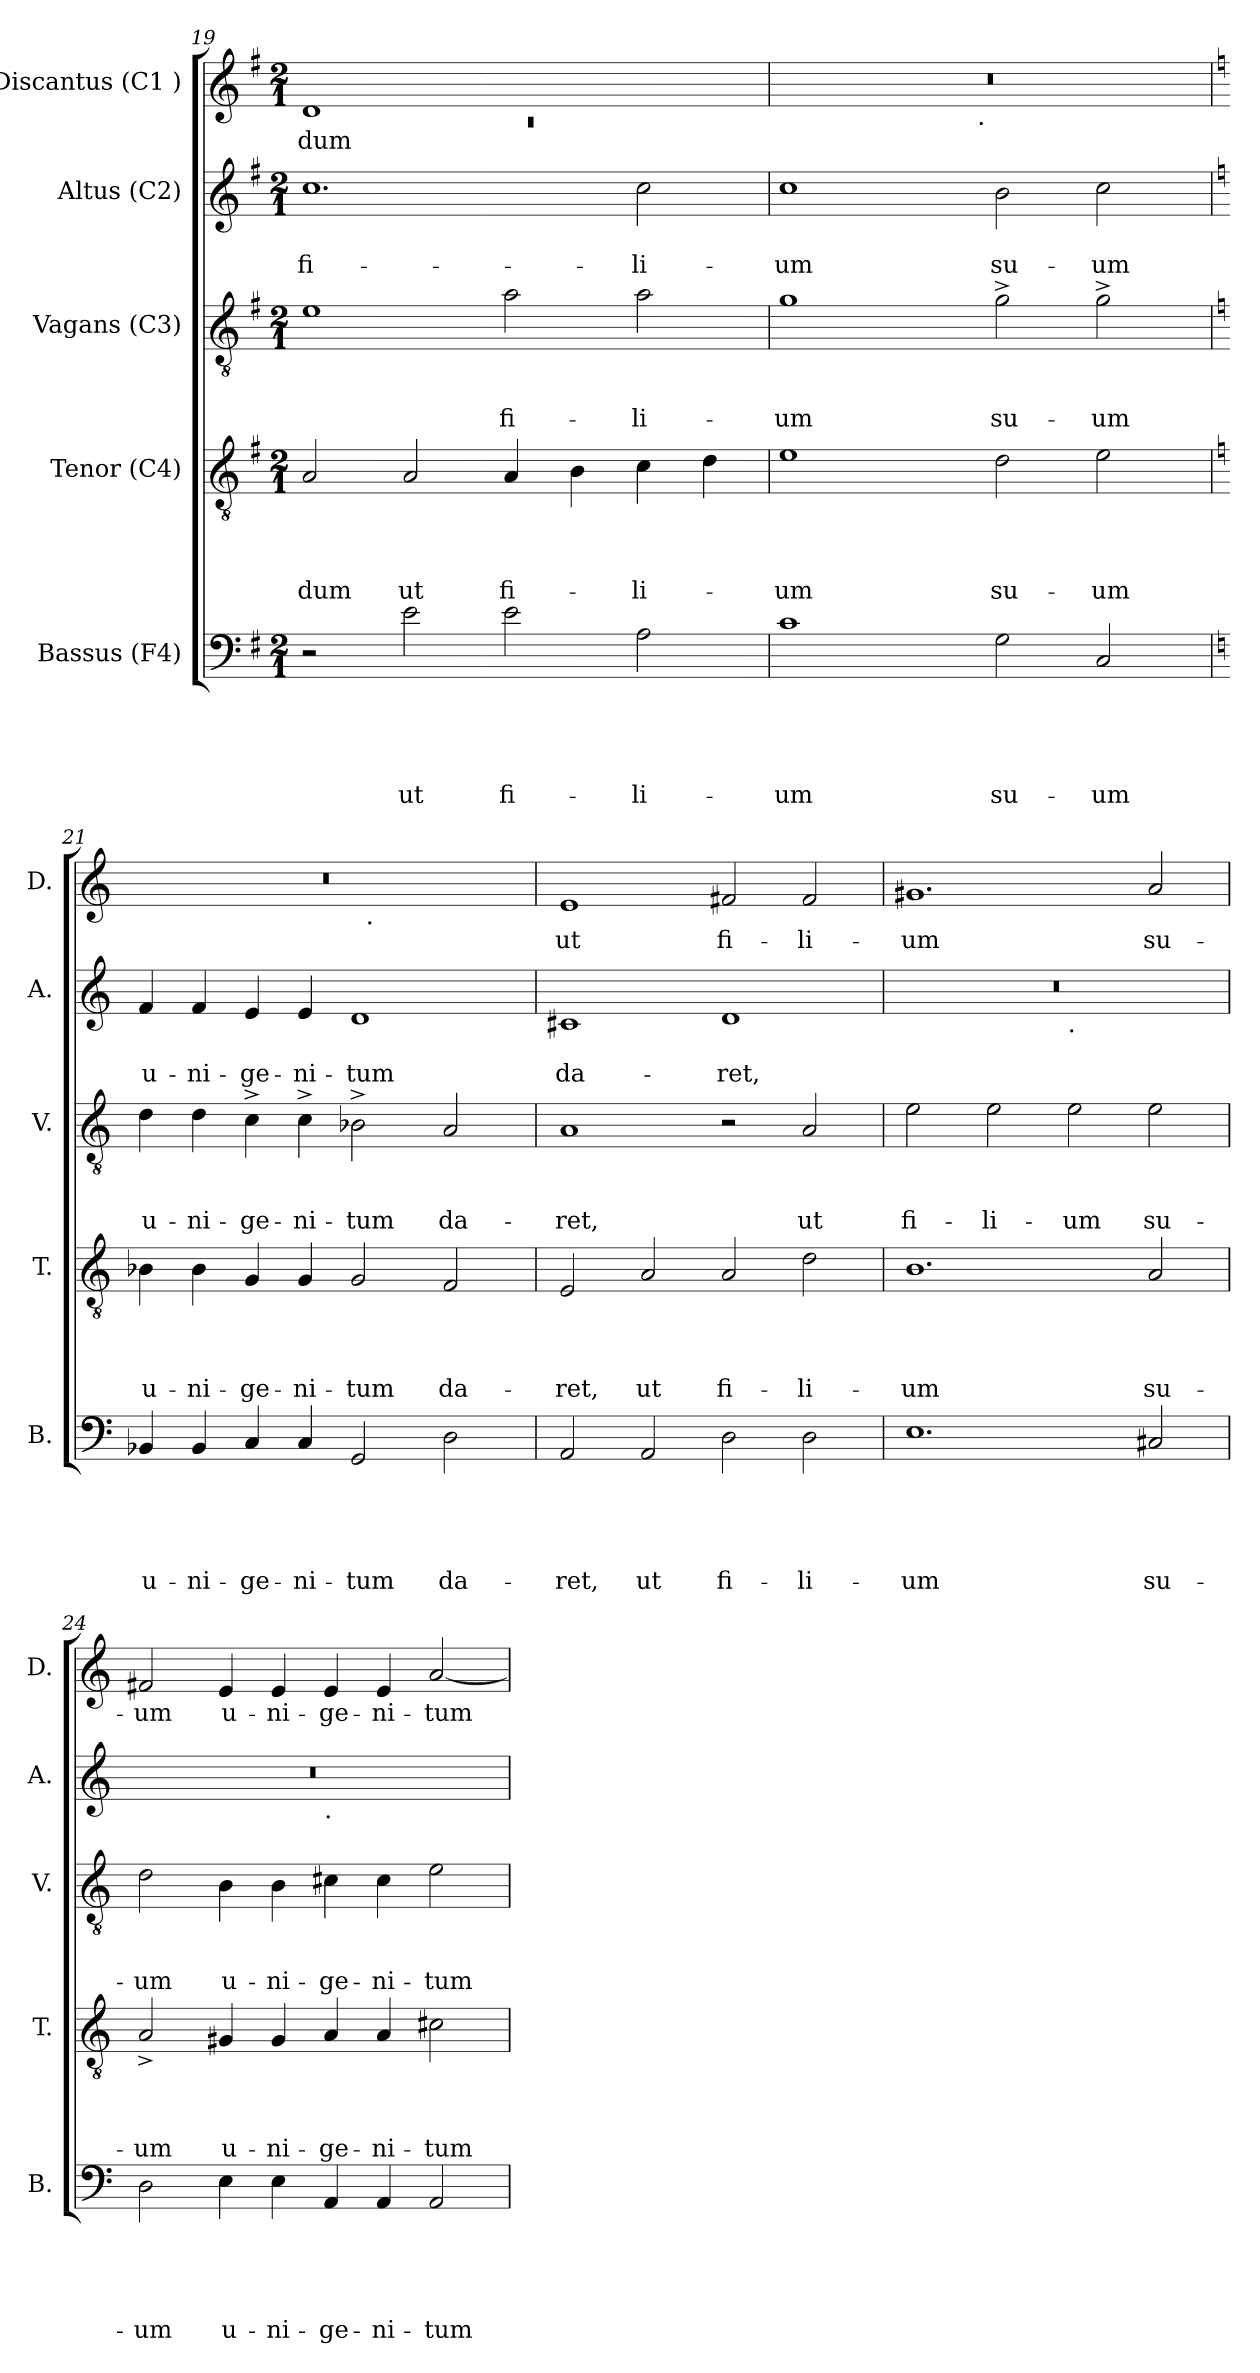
**kern	**text	**text	**text	**text	**text	**kern	**text	**text	**text	**text	**kern	**text	**text	**text	**kern	**text	**text	**kern	**text
*part5	*part5	*part5	*part5	*part5	*part5	*part4	*part4	*part4	*part4	*part4	*part3	*part3	*part3	*part3	*part2	*part2	*part2	*part1	*part1
*staff5	*staff5	*staff5	*staff5	*staff5	*staff5	*staff4	*staff4	*staff4	*staff4	*staff4	*staff3	*staff3	*staff3	*staff3	*staff2	*staff2	*staff2	*staff1	*staff1
*I"Bassus (F4)	*	*	*	*	*	*I"Tenor (C4)	*	*	*	*	*I"Vagans (C3)	*	*	*	*I"Altus (C2)	*	*	*I"Discantus (C1 )	*
*I'B.	*	*	*	*	*	*I'T.	*	*	*	*	*I'V.	*	*	*	*I'A.	*	*	*I'D.	*
*clefF4	*	*	*	*	*	*clefGv2	*	*	*	*	*clefGv2	*	*	*	*clefG2	*	*	*clefG2	*
*k[f#]	*	*	*	*	*	*k[f#]	*	*	*	*	*k[f#]	*	*	*	*k[f#]	*	*	*k[f#]	*
*G:	*	*	*	*	*	*G:	*	*	*	*	*G:	*	*	*	*G:	*	*	*G:	*
*M2/1	*	*	*	*	*	*M2/1	*	*	*	*	*M2/1	*	*	*	*M2/1	*	*	*M2/1	*
=19	=19	=19	=19	=19	=19	=19	=19	=19	=19	=19	=19	=19	=19	=19	=19	=19	=19	=19	=19
*	*	*	*	*	*	*	*	*	*	*	*	*	*	*	*	*	*	*^	*
!	!	!	!	!	!	!	!	!	!	!LO:LY:b	!	!	!	!	!	!	!LO:LY:b	!	!LO:N:vis=1	!LO:LY:b
2r	.	.	.	.	.	2A/	.	.	.	-dum	1e	.	.	.	1.cc	.	fi-	1d	0rc	-dum
!	!	!	!	!	!LO:LY:b	!	!	!	!	!LO:LY:b	!	!	!	!	!	!	!	!	!	!
2e\	.	.	.	.	ut	2A/	.	.	.	ut	.	.	.	.	.	.	.	.	.	.
!	!	!	!	!	!LO:LY:b	!	!	!	!	!LO:LY:b	!	!	!	!LO:LY:b	!	!	!	!	!	!
2e\	.	.	.	.	fi-	4A/	.	.	.	fi-	2a\	.	.	fi-	.	.	.	1ryy	.	.
.	.	.	.	.	.	4B\	.	.	.	.	.	.	.	.	.	.	.	.	.	.
!	!	!	!	!	!LO:LY:b	!	!	!	!	!LO:LY:b	!	!	!	!LO:LY:b	!	!	!LO:LY:b	!	!	!
2A\	.	.	.	.	-li-	4c\	.	.	.	-li-	2a\	.	.	-li-	2cc\	.	-li-	.	.	.
.	.	.	.	.	.	4d\	.	.	.	.	.	.	.	.	.	.	.	.	.	.
=20	=20	=20	=20	=20	=20	=20	=20	=20	=20	=20	=20	=20	=20	=20	=20	=20	=20	=20	=20	=20
!	!	!	!	!	!LO:LY:b	!	!	!	!	!LO:LY:b	!	!	!	!LO:LY:b	!	!	!LO:LY:b	!	!	!
1c	.	.	.	.	-um	1e	.	.	.	-um	1g	.	.	-um	1cc	.	-um	0r	2ryy	.
.	.	.	.	.	.	.	.	.	.	.	.	.	.	.	.	.	.	.	4...ryy	.
!	!	!	!	!	!	!	!	!	!	!	!	!	!	!	!	!	!	!	!LO:TX:b:t=.	!
.	.	.	.	.	.	.	.	.	.	.	.	.	.	.	.	.	.	.	1ryy	.
!	!	!	!	!	!LO:LY:b	!	!	!	!	!LO:LY:b	!	!	!	!LO:LY:b	!	!	!LO:LY:b	!	!	!
2G\	.	.	.	.	su-	2d\	.	.	.	su-	2g^>\	.	.	su-	2b\	.	su-	.	.	.
!	!	!	!	!	!LO:LY:b	!	!	!	!	!LO:LY:b	!	!	!	!LO:LY:b	!	!	!LO:LY:b	!	!	!
2C/	.	.	.	.	-um	2e\	.	.	.	-um	2g^>\	.	.	-um	2cc\	.	-um	.	.	.
.	.	.	.	.	.	.	.	.	.	.	.	.	.	.	.	.	.	.	32ryy	.
!!LO:LB:g=z	!!
=21	=21	=21	=21	=21	=21	=21	=21	=21	=21	=21	=21	=21	=21	=21	=21	=21	=21	=21	=21	=21
*k[]	*	*	*	*	*	*k[]	*	*	*	*	*k[]	*	*	*	*k[]	*	*	*k[]	*	*
*C:	*	*	*	*	*	*C:	*	*	*	*	*C:	*	*	*	*C:	*	*	*C:	*	*
!	!	!	!	!	!LO:LY:b	!	!	!	!	!LO:LY:b	!	!	!	!LO:LY:b	!	!	!LO:LY:b	!	!	!
4BB-X/	.	.	.	.	u-	4B-X\	.	.	.	u-	4d\	.	.	u-	4f/	.	u-	0r	1ryy	.
!	!	!	!	!	!LO:LY:b	!	!	!	!	!LO:LY:b	!	!	!	!LO:LY:b	!	!	!LO:LY:b	!	!	!
4BB-/	.	.	.	.	-ni-	4B-\	.	.	.	-ni-	4d\	.	.	-ni-	4f/	.	-ni-	.	.	.
!	!	!	!	!	!LO:LY:b	!	!	!	!	!LO:LY:b	!	!	!	!LO:LY:b	!	!	!LO:LY:b	!	!	!
4C/	.	.	.	.	-ge-	4G/	.	.	.	-ge-	4c^>\	.	.	-ge-	4e/	.	-ge-	.	.	.
!	!	!	!	!	!LO:LY:b	!	!	!	!	!LO:LY:b	!	!	!	!LO:LY:b	!	!	!LO:LY:b	!	!	!
4C/	.	.	.	.	-ni-	4G/	.	.	.	-ni-	4c^>\	.	.	-ni-	4e/	.	-ni-	.	.	.
!	!	!	!	!	!LO:LY:b	!	!	!	!	!LO:LY:b	!	!	!	!LO:LY:b	!	!	!LO:LY:b:rj	!	!	!
2GG/	.	.	.	.	-tum	2G/	.	.	.	-tum	2B-X^>\	.	.	-tum	1d	.	-tum	.	32ryy	.
!	!	!	!	!	!	!	!	!	!	!	!	!	!	!	!	!	!	!	!LO:TX:b:t=.	!
.	.	.	.	.	.	.	.	.	.	.	.	.	.	.	.	.	.	.	2ryy	.
!	!	!	!	!	!LO:LY:b	!	!	!	!	!LO:LY:b	!	!	!	!LO:LY:b	!	!	!	!	!	!
2D\	.	.	.	.	da-	2F/	.	.	.	da-	2A/	.	.	da-	.	.	.	.	.	.
.	.	.	.	.	.	.	.	.	.	.	.	.	.	.	.	.	.	.	4...ryy	.
=22	=22	=22	=22	=22	=22	=22	=22	=22	=22	=22	=22	=22	=22	=22	=22	=22	=22	=22	=22	=22
!	!	!	!	!	!LO:LY:b	!	!	!	!	!LO:LY:b	!	!	!	!LO:LY:b	!	!	!LO:LY:b	!	!	!LO:LY:b
*	*	*	*	*	*	*	*	*	*	*	*	*	*	*	*	*	*	*v	*v	*
2AA/	.	.	.	.	-ret,	2E/	.	.	.	-ret,	1A	.	.	-ret,	1c#X	.	da-	1e	ut
!	!	!	!	!	!LO:LY:b	!	!	!	!	!LO:LY:b	!	!	!	!	!	!	!	!	!
2AA/	.	.	.	.	ut	2A/	.	.	.	ut	.	.	.	.	.	.	.	.	.
!	!	!	!	!	!LO:LY:b	!	!	!	!	!LO:LY:b	!	!	!	!	!	!	!LO:LY:b	!	!LO:LY:b
2D\	.	.	.	.	fi-	2A/	.	.	.	fi-	2r	.	.	.	1d	.	-ret,	2f#X/	fi-
!	!	!	!	!	!LO:LY:b	!	!	!	!	!LO:LY:b	!	!	!	!LO:LY:b	!	!	!	!	!LO:LY:b
2D\	.	.	.	.	-li-	2d\	.	.	.	-li-	2A/	.	.	ut	.	.	.	2f#/	-li-
=23	=23	=23	=23	=23	=23	=23	=23	=23	=23	=23	=23	=23	=23	=23	=23	=23	=23	=23	=23
!	!	!	!	!	!LO:LY:b	!	!	!	!	!LO:LY:b	!	!	!	!LO:LY:b	!	!	!	!	!LO:LY:b
*	*	*	*	*	*	*	*	*	*	*	*	*	*	*	*^	*	*	*	*
1.E	.	.	.	.	-um	1.B	.	.	.	-um	2e\	.	.	fi-	0r	1ryy	.	.	1.g#X	-um
!	!	!	!	!	!	!	!	!	!	!	!	!	!	!LO:LY:b	!	!	!	!	!	!
.	.	.	.	.	.	.	.	.	.	.	2e\	.	.	-li-	.	.	.	.	.	.
!	!	!	!	!	!	!	!	!	!	!	!	!	!	!	!	!LO:TX:b:t=.	!	!	!	!
!	!	!	!	!	!	!	!	!	!	!	!	!	!	!LO:LY:b	!	!	!	!	!	!
.	.	.	.	.	.	.	.	.	.	.	2e\	.	.	-um	.	1ryy	.	.	.	.
!	!	!	!	!	!LO:LY:b	!	!	!	!	!LO:LY:b	!	!	!	!LO:LY:b	!	!	!	!	!	!LO:LY:b
2C#X/	.	.	.	.	su-	2A/	.	.	.	su-	2e\	.	.	su-	.	.	.	.	2a/	su-
=24	=24	=24	=24	=24	=24	=24	=24	=24	=24	=24	=24	=24	=24	=24	=24	=24	=24	=24	=24	=24
!	!	!	!	!	!LO:LY:b	!	!	!	!	!LO:LY:b	!	!	!	!LO:LY:b	!	!	!	!	!	!LO:LY:b
2D\	.	.	.	.	-um	2A^</	.	.	.	-um	2d\	.	.	-um	0r	1ryy	.	.	2f#X/	-um
!	!	!	!	!	!LO:LY:b	!	!	!	!	!LO:LY:b	!	!	!	!LO:LY:b	!	!	!	!	!	!LO:LY:b
4E\	.	.	.	.	u-	4G#X/	.	.	.	u-	4B\	.	.	u-	.	.	.	.	4e/	u-
!	!	!	!	!	!LO:LY:b	!	!	!	!	!LO:LY:b	!	!	!	!LO:LY:b	!	!	!	!	!	!LO:LY:b
4E\	.	.	.	.	-ni-	4G#/	.	.	.	-ni-	4B\	.	.	-ni-	.	.	.	.	4e/	-ni-
!	!	!	!	!	!	!	!	!	!	!	!	!	!	!	!	!LO:TX:b:t=.	!	!	!	!
!	!	!	!	!	!LO:LY:b	!	!	!	!	!LO:LY:b	!	!	!	!LO:LY:b	!	!	!	!	!	!LO:LY:b
4AA/	.	.	.	.	-ge-	4A/	.	.	.	-ge-	4c#X\	.	.	-ge-	.	1ryy	.	.	4e/	-ge-
!	!	!	!	!	!LO:LY:b	!	!	!	!	!LO:LY:b	!	!	!	!LO:LY:b	!	!	!	!	!	!LO:LY:b
4AA/	.	.	.	.	-ni-	4A/	.	.	.	-ni-	4c#\	.	.	-ni-	.	.	.	.	4e/	-ni-
!	!	!	!	!	!LO:LY:b	!	!	!	!	!LO:LY:b	!	!	!	!LO:LY:b	!	!	!	!	!	!LO:LY:b
2AA/	.	.	.	.	-tum	2c#X\	.	.	.	-tum	2e\	.	.	-tum	.	.	.	.	[>2a/	-tum
*	*	*	*	*	*	*	*	*	*	*	*	*	*	*	*v	*v	*	*	*	*
=	=	=	=	=	=	=	=	=	=	=	=	=	=	=	=	=	=	=	=
*-	*-	*-	*-	*-	*-	*-	*-	*-	*-	*-	*-	*-	*-	*-	*-	*-	*-	*-	*-
